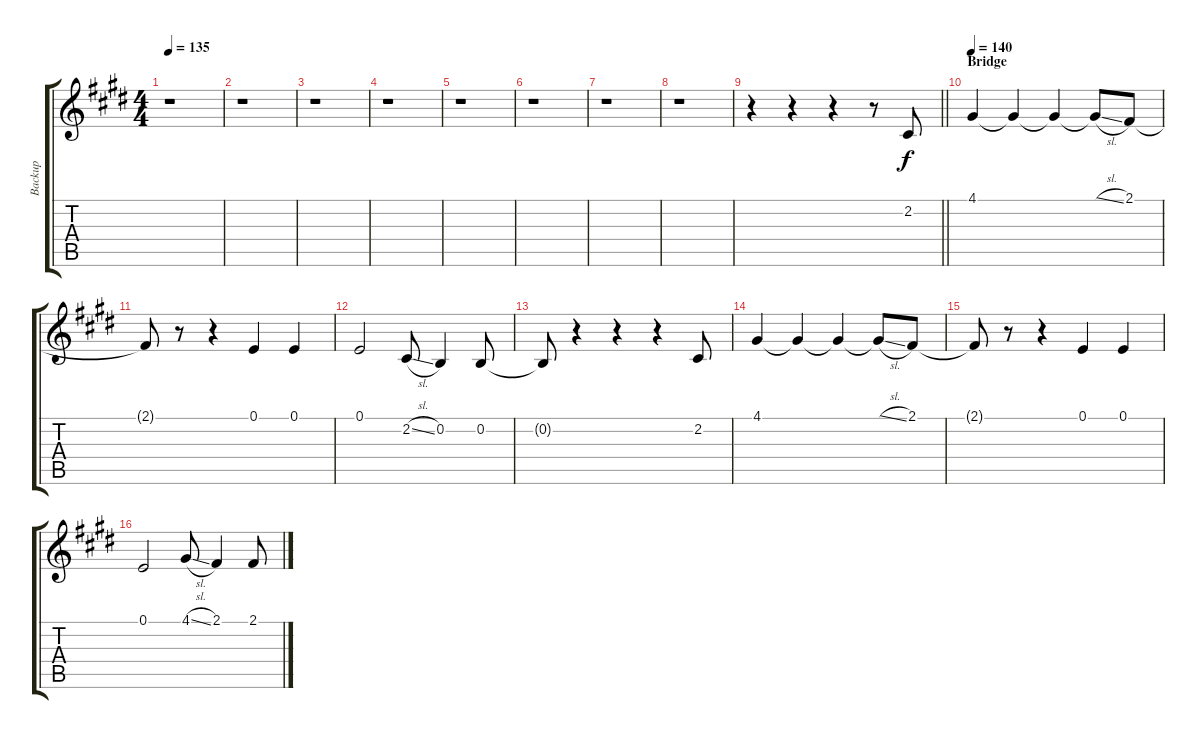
\track ("Backup" "Backup") {instrument lead3calliope}
\staff {score tabs}
\tuning (E4 B3 G3 D3 A2 E2) {hide}
\ts (4 4)
\tempo 135
\clef g2
\ks e
r.1{dy f} |
r.1 |
r.1 |
r.1 |
r.1 |
r.1 |
r.1 |
r.1 |
\barLineRight lightlight
r.4 r.4 r.4 r.8 2.2.8 |
\section ("" "Bridge")
\tempo 140
4.1.4 4.1{t}.4 4.1{t}.4 4.1{sl t}.8 2.1.8 |
2.1{t}.8 r.8 r.4 0.1.4 0.1.4 |
0.1.2 2.2{sl}.8 0.2.4 0.2.8 |
0.2{t}.8 r.4 r.4 r.4 2.2.8 |
4.1.4 4.1{t}.4 4.1{t}.4 4.1{sl t}.8 2.1.8 |
2.1{t}.8 r.8 r.4 0.1.4 0.1.4 |
0.1.2 4.1{sl}.8 2.1.4 2.1.8
